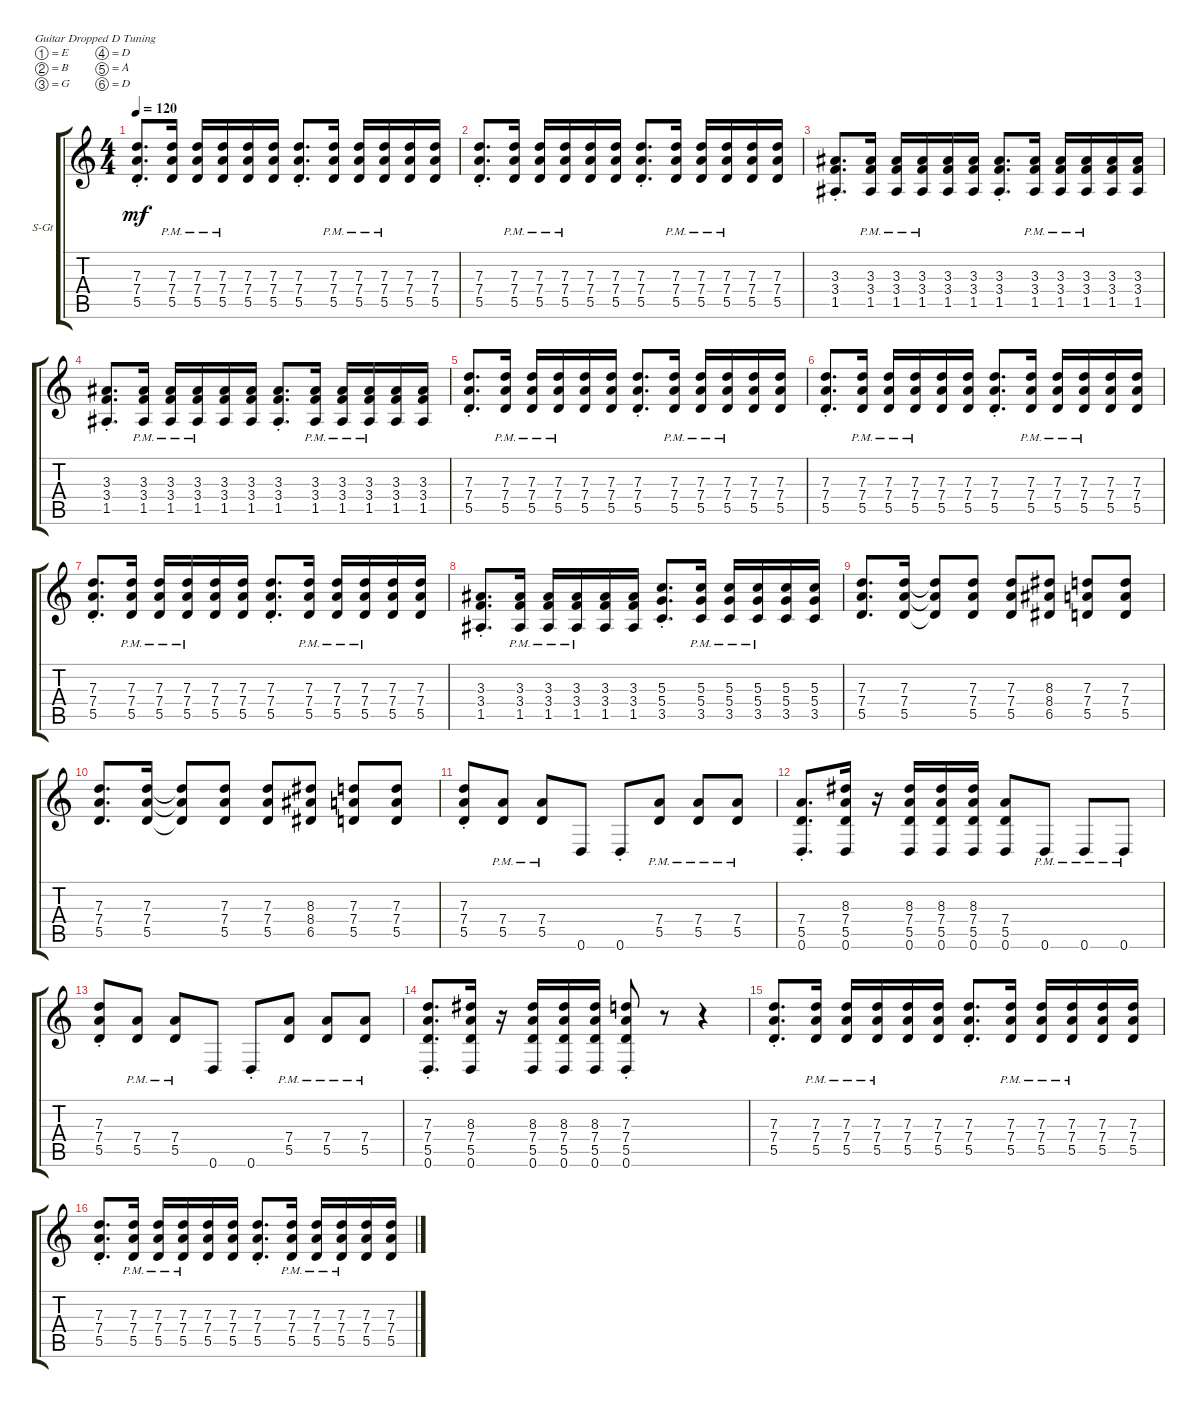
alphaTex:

\defaultSystemsLayout 4
\bracketExtendMode groupsimilarinstruments
\firstSystemTrackNameOrientation horizontal
\otherSystemsTrackNameOrientation horizontal
\track ("Steel Guitar" "S-Gt") {solo instrument acousticguitarsteel}
\staff {score tabs}
\tuning (E4 B3 G3 D3 A2 D2)
\ts (4 4)
\tempo 120
\clef g2
\scale
0.5
\ks c
(5.5{st} 7.4{st} 7.3{st}).8{d dy mf} (5.5{pm} 7.4{pm} 7.3{pm}).16 (5.5{pm} 7.4{pm} 7.3{pm}).16 (5.5{pm} 7.4{pm} 7.3{pm}).16 (5.5 7.4 7.3).16 (5.5 7.4 7.3).16 (5.5{st} 7.4{st} 7.3{st}).8{d} (5.5{pm} 7.4{pm} 7.3{pm}).16 (5.5{pm} 7.4{pm} 7.3{pm}).16 (5.5{pm} 7.4{pm} 7.3{pm}).16 (5.5 7.4 7.3).16 (5.5 7.4 7.3).16 |
\scale
0.5 (5.5{st} 7.4{st} 7.3{st}).8{d} (5.5{pm} 7.4{pm} 7.3{pm}).16 (5.5{pm} 7.4{pm} 7.3{pm}).16 (5.5{pm} 7.4{pm} 7.3{pm}).16 (5.5 7.4 7.3).16 (5.5 7.4 7.3).16 (5.5{st} 7.4{st} 7.3{st}).8{d} (5.5{pm} 7.4{pm} 7.3{pm}).16 (5.5{pm} 7.4{pm} 7.3{pm}).16 (5.5{pm} 7.4{pm} 7.3{pm}).16 (5.5 7.4 7.3).16 (5.5 7.4 7.3).16 |
\scale
0.5 (1.5{st} 3.4{st} 3.3{st}).8{d} (1.5{pm} 3.4{pm} 3.3{pm}).16 (1.5{pm} 3.4{pm} 3.3{pm}).16 (1.5{pm} 3.4{pm} 3.3{pm}).16 (1.5 3.4 3.3).16 (1.5 3.4 3.3).16 (1.5{st} 3.4{st} 3.3{st}).8{d} (1.5{pm} 3.4{pm} 3.3{pm}).16 (1.5{pm} 3.4{pm} 3.3{pm}).16 (1.5{pm} 3.4{pm} 3.3{pm}).16 (1.5 3.4 3.3).16 (1.5 3.4 3.3).16 |
\scale
0.5 (1.5{st} 3.4{st} 3.3{st}).8{d} (1.5{pm} 3.4{pm} 3.3{pm}).16 (1.5{pm} 3.4{pm} 3.3{pm}).16 (1.5{pm} 3.4{pm} 3.3{pm}).16 (1.5 3.4 3.3).16 (1.5 3.4 3.3).16 (1.5{st} 3.4{st} 3.3{st}).8{d} (1.5{pm} 3.4{pm} 3.3{pm}).16 (1.5{pm} 3.4{pm} 3.3{pm}).16 (1.5{pm} 3.4{pm} 3.3{pm}).16 (1.5 3.4 3.3).16 (1.5 3.4 3.3).16 |
\scale
0.5 (5.5{st} 7.4{st} 7.3{st}).8{d} (5.5{pm} 7.4{pm} 7.3{pm}).16 (5.5{pm} 7.4{pm} 7.3{pm}).16 (5.5{pm} 7.4{pm} 7.3{pm}).16 (5.5 7.4 7.3).16 (5.5 7.4 7.3).16 (5.5{st} 7.4{st} 7.3{st}).8{d} (5.5{pm} 7.4{pm} 7.3{pm}).16 (5.5{pm} 7.4{pm} 7.3{pm}).16 (5.5{pm} 7.4{pm} 7.3{pm}).16 (5.5 7.4 7.3).16 (5.5 7.4 7.3).16 |
\scale
0.5 (5.5{st} 7.4{st} 7.3{st}).8{d} (5.5{pm} 7.4{pm} 7.3{pm}).16 (5.5{pm} 7.4{pm} 7.3{pm}).16 (5.5{pm} 7.4{pm} 7.3{pm}).16 (5.5 7.4 7.3).16 (5.5 7.4 7.3).16 (5.5{st} 7.4{st} 7.3{st}).8{d} (5.5{pm} 7.4{pm} 7.3{pm}).16 (5.5{pm} 7.4{pm} 7.3{pm}).16 (5.5{pm} 7.4{pm} 7.3{pm}).16 (5.5 7.4 7.3).16 (5.5 7.4 7.3).16 |
\scale
0.5 (5.5{st} 7.4{st} 7.3{st}).8{d} (5.5{pm} 7.4{pm} 7.3{pm}).16 (5.5{pm} 7.4{pm} 7.3{pm}).16 (5.5{pm} 7.4{pm} 7.3{pm}).16 (5.5 7.4 7.3).16 (5.5 7.4 7.3).16 (5.5{st} 7.4{st} 7.3{st}).8{d} (5.5{pm} 7.4{pm} 7.3{pm}).16 (5.5{pm} 7.4{pm} 7.3{pm}).16 (5.5{pm} 7.4{pm} 7.3{pm}).16 (5.5 7.4 7.3).16 (5.5 7.4 7.3).16 |
\scale
0.5 (1.5{st} 3.4{st} 3.3{st}).8{d} (1.5{pm} 3.4{pm} 3.3{pm}).16 (1.5{pm} 3.4{pm} 3.3{pm}).16 (1.5{pm} 3.4{pm} 3.3{pm}).16 (1.5 3.4 3.3).16 (1.5 3.4 3.3).16 (3.5{st} 5.4{st} 5.3{st}).8{d} (3.5{pm} 5.4{pm} 5.3{pm}).16 (3.5{pm} 5.4{pm} 5.3{pm}).16 (3.5{pm} 5.4{pm} 5.3{pm}).16 (3.5 5.4 5.3).16 (3.5 5.4 5.3).16 |
\scale
0.5 (5.5 7.4 7.3).8{d} (5.5 7.4 7.3).16 (5.5{t} 7.4{t} 7.3{t}).8 (5.5 7.4 7.3).8 (5.5 7.4 7.3).8 (6.5 8.4 8.3).8 (5.5 7.4 7.3).8 (5.5 7.4 7.3).8 |
\scale
0.5 (5.5 7.4 7.3).8{d} (5.5 7.4 7.3).16 (5.5{t} 7.4{t} 7.3{t}).8 (5.5 7.4 7.3).8 (5.5 7.4 7.3).8 (6.5 8.4 8.3).8 (5.5 7.4 7.3).8 (5.5 7.4 7.3).8 |
(5.5{st} 7.4{st} 7.3{st}).8 (5.5{pm} 7.4{pm}).8 (7.4{pm} 5.5{pm}).8 0.6.8 0.6{st}.8 (7.4{pm} 5.5{pm}).8 (7.4{pm} 5.5{pm}).8 (7.4{pm} 5.5{pm}).8 |
(5.5{st} 7.4{st} 0.6{st}).8{d} (8.3 5.5 7.4 0.6).16 r.16 (8.3 5.5 7.4 0.6).16 (8.3 5.5 7.4 0.6).16 (8.3 5.5 7.4 0.6).16 (5.5 7.4 0.6).8 0.6{pm}.8 0.6{pm}.8 0.6{pm}.8 |
(5.5{st} 7.4{st} 7.3{st}).8 (5.5{pm} 7.4{pm}).8 (7.4{pm} 5.5{pm}).8 0.6.8 0.6{st}.8 (7.4{pm} 5.5{pm}).8 (7.4{pm} 5.5{pm}).8 (7.4{pm} 5.5{pm}).8 |
(5.5{st} 7.4{st} 0.6{st} 7.3{st}).8{d} (8.3 5.5 7.4 0.6).16 r.16 (8.3 5.5 7.4 0.6).16 (8.3 5.5 7.4 0.6).16 (8.3 5.5 7.4 0.6).16 (5.5{st} 7.4{st} 0.6{st} 7.3{st}).8 r.8 r.4 |
(5.5{st} 7.4{st} 7.3{st}).8{d} (5.5{pm} 7.4{pm} 7.3{pm}).16 (5.5{pm} 7.4{pm} 7.3{pm}).16 (5.5{pm} 7.4{pm} 7.3{pm}).16 (5.5 7.4 7.3).16 (5.5 7.4 7.3).16 (5.5{st} 7.4{st} 7.3{st}).8{d} (5.5{pm} 7.4{pm} 7.3{pm}).16 (5.5{pm} 7.4{pm} 7.3{pm}).16 (5.5{pm} 7.4{pm} 7.3{pm}).16 (5.5 7.4 7.3).16 (5.5 7.4 7.3).16 |
(5.5{st} 7.4{st} 7.3{st}).8{d} (5.5{pm} 7.4{pm} 7.3{pm}).16 (5.5{pm} 7.4{pm} 7.3{pm}).16 (5.5{pm} 7.4{pm} 7.3{pm}).16 (5.5 7.4 7.3).16 (5.5 7.4 7.3).16 (5.5{st} 7.4{st} 7.3{st}).8{d} (5.5{pm} 7.4{pm} 7.3{pm}).16 (5.5{pm} 7.4{pm} 7.3{pm}).16 (5.5{pm} 7.4{pm} 7.3{pm}).16 (5.5 7.4 7.3).16 (5.5 7.4 7.3).16
